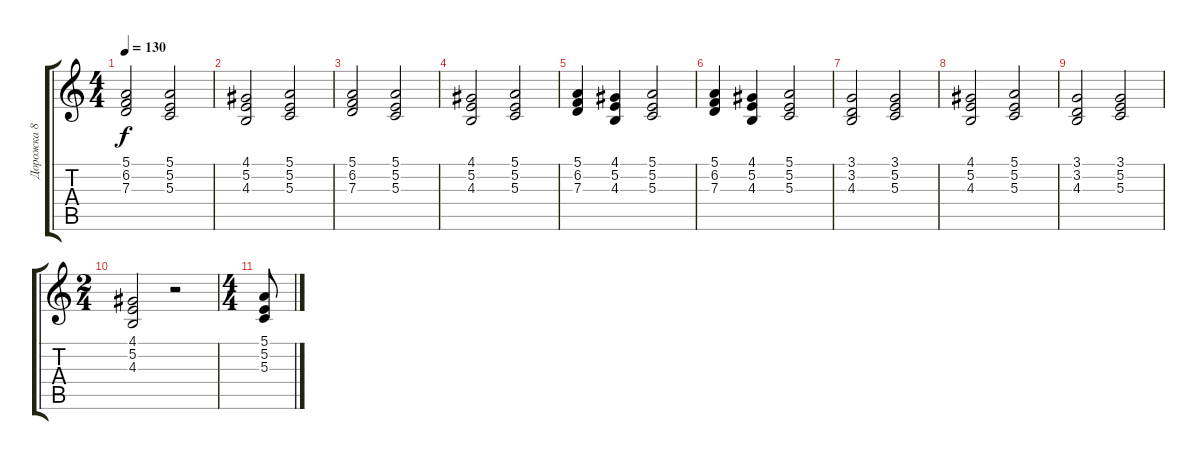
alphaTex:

\track ("Дорожка 8" "Дорожка 8") {instrument tremolostrings}
\staff {score tabs}
\tuning (E4 B3 G3 D3 A2 E2) {hide}
\ts (4 4)
\tempo 130
\clef g2
\ks c
(5.1 6.2 7.3).2{dy f} (5.1 5.2 5.3).2 |
(4.1 5.2 4.3).2 (5.1 5.2 5.3).2 |
(5.1 6.2 7.3).2 (5.1 5.2 5.3).2 |
(4.1 5.2 4.3).2 (5.1 5.2 5.3).2 |
(5.1 6.2 7.3).4 (4.1 5.2 4.3).4 (5.1 5.2 5.3).2 |
(5.1 6.2 7.3).4 (4.1 5.2 4.3).4 (5.1 5.2 5.3).2 |
(3.1 3.2 4.3).2 (3.1 5.2 5.3).2 |
(4.1 5.2 4.3).2 (5.1 5.2 5.3).2 |
(3.1 3.2 4.3).2 (3.1 5.2 5.3).2 |
\ts (2 4)
(4.1 5.2 4.3).2 r.2 |
\ts (4 4)
(5.1 5.2 5.3).8
